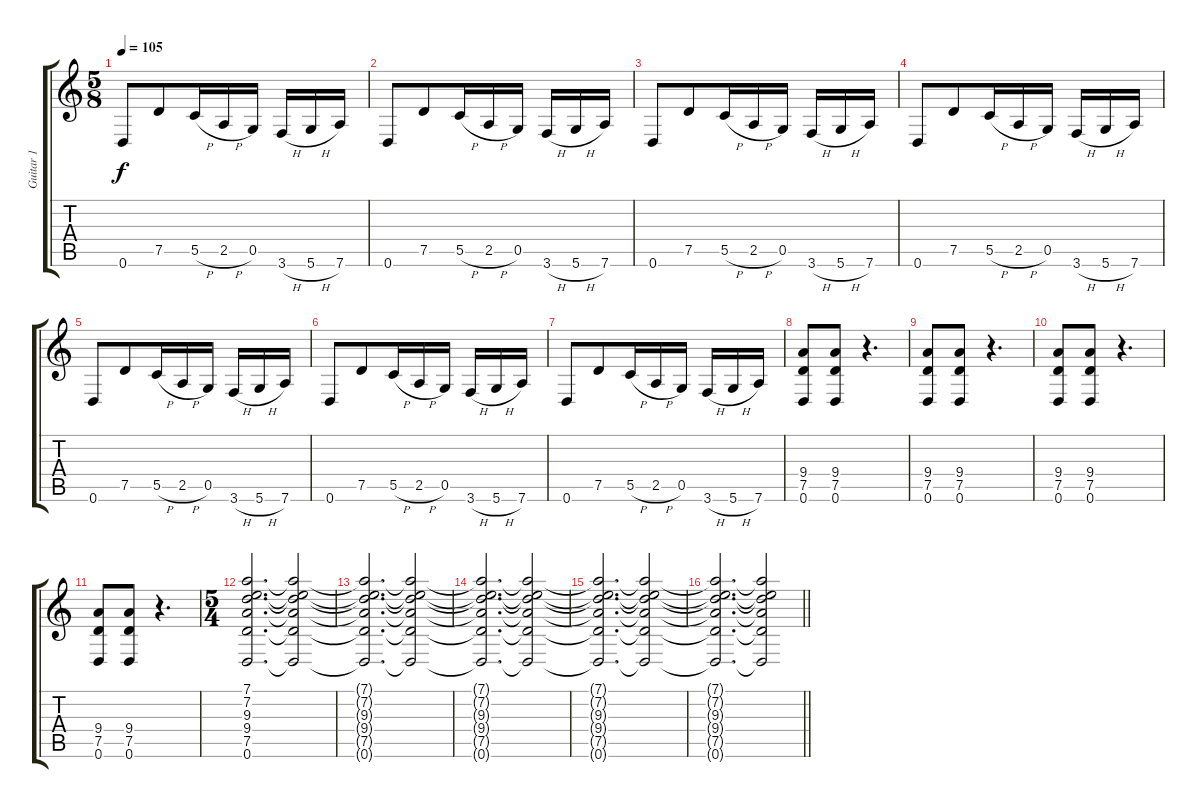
\track ("Guitar 1" "Guitar 1") {instrument distortionguitar}
\staff {score tabs}
\tuning (D4 A3 F3 C3 G2 D2) {hide}
\ts (5 8)
\tempo 105
\clef g2
\ks aminor
0.6.8{dy f beam merge} 7.5.8 5.5{h}.16 2.5{h}.16{beam merge} 0.5.16{beam split} 3.6{h}.16{beam merge} 5.6{h}.16 7.6.16 |
0.6.8{beam merge} 7.5.8 5.5{h}.16 2.5{h}.16{beam merge} 0.5.16{beam split} 3.6{h}.16{beam merge} 5.6{h}.16 7.6.16 |
0.6.8{beam merge} 7.5.8 5.5{h}.16 2.5{h}.16{beam merge} 0.5.16{beam split} 3.6{h}.16{beam merge} 5.6{h}.16 7.6.16 |
0.6.8{beam merge} 7.5.8 5.5{h}.16 2.5{h}.16{beam merge} 0.5.16{beam split} 3.6{h}.16{beam merge} 5.6{h}.16 7.6.16 |
0.6.8{beam merge} 7.5.8 5.5{h}.16 2.5{h}.16{beam merge} 0.5.16{beam split} 3.6{h}.16{beam merge} 5.6{h}.16 7.6.16 |
0.6.8{beam merge} 7.5.8 5.5{h}.16 2.5{h}.16{beam merge} 0.5.16{beam split} 3.6{h}.16{beam merge} 5.6{h}.16 7.6.16 |
0.6.8{beam merge} 7.5.8 5.5{h}.16 2.5{h}.16{beam merge} 0.5.16{beam split} 3.6{h}.16{beam merge} 5.6{h}.16 7.6.16 |
(9.4 7.5 0.6).8 (9.4 7.5 0.6).8 r.4{d} |
(9.4 7.5 0.6).8 (9.4 7.5 0.6).8 r.4{d} |
(9.4 7.5 0.6).8 (9.4 7.5 0.6).8 r.4{d} |
(9.4 7.5 0.6).8 (9.4 7.5 0.6).8 r.4{d} |
\ts (5 4)
(7.1 7.2 9.3 9.4 7.5 0.6).2{d} (7.1{t} 7.2{t} 9.3{t} 9.4{t} 7.5{t} 0.6{t}).2 |
(7.1{t} 7.2{t} 9.3{t} 9.4{t} 7.5{t} 0.6{t}).2{d} (7.1{t} 7.2{t} 9.3{t} 9.4{t} 7.5{t} 0.6{t}).2 |
(7.1{t} 7.2{t} 9.3{t} 9.4{t} 7.5{t} 0.6{t}).2{d} (7.1{t} 7.2{t} 9.3{t} 9.4{t} 7.5{t} 0.6{t}).2 |
(7.1{t} 7.2{t} 9.3{t} 9.4{t} 7.5{t} 0.6{t}).2{d} (7.1{t} 7.2{t} 9.3{t} 9.4{t} 7.5{t} 0.6{t}).2 |
\barLineRight lightlight
(7.1{t} 7.2{t} 9.3{t} 9.4{t} 7.5{t} 0.6{t}).2{d} (7.1{t} 7.2{t} 9.3{t} 9.4{t} 7.5{t} 0.6{t}).2
